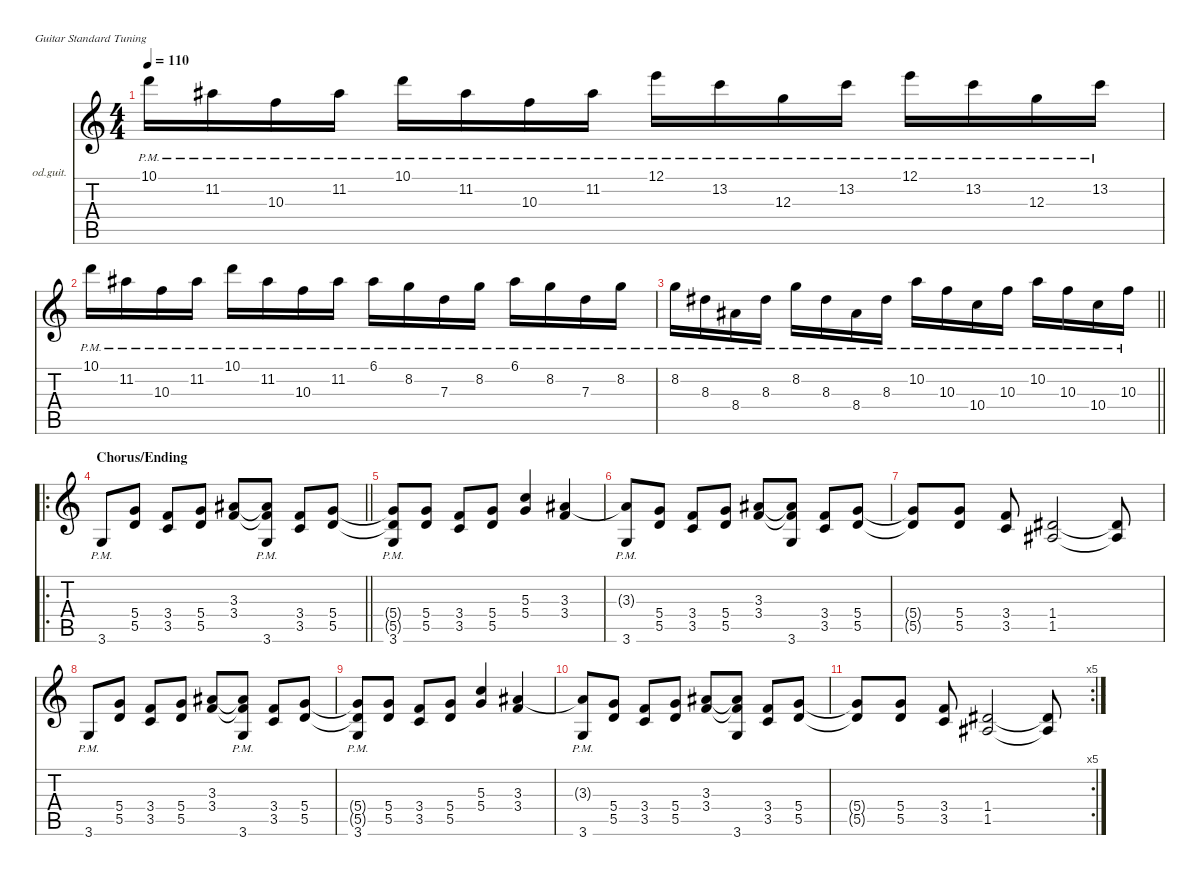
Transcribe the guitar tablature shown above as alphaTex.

\defaultSystemsLayout 4
\hideDynamics
\bracketExtendMode nobrackets
\firstSystemTrackNameOrientation horizontal
\otherSystemsTrackNameOrientation horizontal
\track ("Gitar 1" "od.guit.") {instrument overdrivenguitar}
\staff {score tabs}
\tuning (E4 B3 G3 D3 A2 E2)
\ts (4 4)
\tempo 110
\clef g2
\ks c
10.1{pm}.16{dy f} 11.2{pm}.16 10.3{pm}.16 11.2{pm}.16 10.1{pm}.16 11.2{pm}.16 10.3{pm}.16 11.2{pm}.16 12.1{pm}.16 13.2{pm}.16 12.3{pm}.16 13.2{pm}.16 12.1{pm}.16 13.2{pm}.16 12.3{pm}.16 13.2{pm}.16 |
10.1{pm}.16 11.2{pm}.16 10.3{pm}.16 11.2{pm}.16 10.1{pm}.16 11.2{pm}.16 10.3{pm}.16 11.2{pm}.16 6.1{pm}.16 8.2{pm}.16 7.3{pm}.16 8.2{pm}.16 6.1{pm}.16 8.2{pm}.16 7.3{pm}.16 8.2{pm}.16 |
\barLineRight lightlight
8.2{pm}.16 8.3{pm}.16 8.4{pm}.16 8.3{pm}.16 8.2{pm}.16 8.3{pm}.16 8.4{pm}.16 8.3{pm}.16 10.2{pm}.16 10.3{pm}.16 10.4{pm}.16 10.3{pm}.16 10.2{pm}.16 10.3{pm}.16 10.4{pm}.16 10.3{pm}.16 |
\ro
\section ("" "Chorus/Ending")
\barLineRight lightlight
3.6{pm}.8 (5.4 5.5).8 (3.4 3.5).8 (5.4 5.5).8 (3.3 3.4).8 (3.3{t} 3.4{t} 3.6{pm}).8 (3.4 3.5).8 (5.4 5.5).8 |
(5.4{t} 5.5{t} 3.6{pm}).8 (5.4 5.5).8 (3.4 3.5).8 (5.4 5.5).8 (5.3 5.4).4 (3.3 3.4).4 |
(3.3{t} 3.6{pm}).8 (5.4 5.5).8 (3.4 3.5).8 (5.4 5.5).8 (3.3 3.4).8 (3.3{t} 3.4{t} 3.6).8 (3.4 3.5).8 (5.4 5.5).8 |
(5.4{t} 5.5{t}).8 (5.4 5.5).8 (3.4 3.5).8 (1.4 1.5).2 (1.4{t} 1.5{t}).8 |
3.6{pm}.8 (5.4 5.5).8 (3.4 3.5).8 (5.4 5.5).8 (3.3 3.4).8 (3.3{t} 3.4{t} 3.6{pm}).8 (3.4 3.5).8 (5.4 5.5).8 |
(5.4{t} 5.5{t} 3.6{pm}).8 (5.4 5.5).8 (3.4 3.5).8 (5.4 5.5).8 (5.3 5.4).4 (3.3 3.4).4 |
(3.3{t} 3.6{pm}).8 (5.4 5.5).8 (3.4 3.5).8 (5.4 5.5).8 (3.3 3.4).8 (3.3{t} 3.4{t} 3.6).8 (3.4 3.5).8 (5.4 5.5).8 |
\rc 5
(5.4{t} 5.5{t}).8 (5.4 5.5).8 (3.4 3.5).8 (1.4 1.5).2 (1.4{t} 1.5{t}).8
